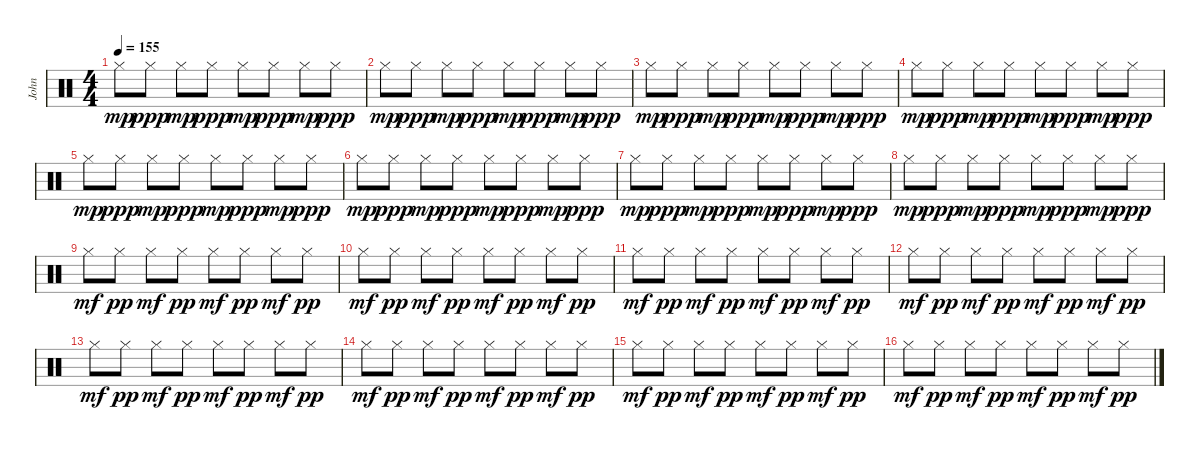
\track ("John" "John") {instrument percussion}
\staff {score}
\articulation defaults
\ts (4 4)
\tempo 155
\clef neutral
\ks c "Hi-Hat (closed)".8{dy mp} "Hi-Hat (closed)".8{dy ppp} "Hi-Hat (closed)".8{dy mp} "Hi-Hat (closed)".8{dy ppp} "Hi-Hat (closed)".8{dy mp} "Hi-Hat (closed)".8{dy ppp} "Hi-Hat (closed)".8{dy mp} "Hi-Hat (closed)".8{dy ppp}
|
"Hi-Hat (closed)".8{dy mp} "Hi-Hat (closed)".8{dy ppp} "Hi-Hat (closed)".8{dy mp} "Hi-Hat (closed)".8{dy ppp} "Hi-Hat (closed)".8{dy mp} "Hi-Hat (closed)".8{dy ppp} "Hi-Hat (closed)".8{dy mp} "Hi-Hat (closed)".8{dy ppp} |
"Hi-Hat (closed)".8{dy mp} "Hi-Hat (closed)".8{dy ppp} "Hi-Hat (closed)".8{dy mp} "Hi-Hat (closed)".8{dy ppp} "Hi-Hat (closed)".8{dy mp} "Hi-Hat (closed)".8{dy ppp} "Hi-Hat (closed)".8{dy mp} "Hi-Hat (closed)".8{dy ppp} |
"Hi-Hat (closed)".8{dy mp} "Hi-Hat (closed)".8{dy ppp} "Hi-Hat (closed)".8{dy mp} "Hi-Hat (closed)".8{dy ppp} "Hi-Hat (closed)".8{dy mp} "Hi-Hat (closed)".8{dy ppp} "Hi-Hat (closed)".8{dy mp} "Hi-Hat (closed)".8{dy ppp} |
"Hi-Hat (closed)".8{dy mp} "Hi-Hat (closed)".8{dy ppp} "Hi-Hat (closed)".8{dy mp} "Hi-Hat (closed)".8{dy ppp} "Hi-Hat (closed)".8{dy mp} "Hi-Hat (closed)".8{dy ppp} "Hi-Hat (closed)".8{dy mp} "Hi-Hat (closed)".8{dy ppp} |
"Hi-Hat (closed)".8{dy mp} "Hi-Hat (closed)".8{dy ppp} "Hi-Hat (closed)".8{dy mp} "Hi-Hat (closed)".8{dy ppp} "Hi-Hat (closed)".8{dy mp} "Hi-Hat (closed)".8{dy ppp} "Hi-Hat (closed)".8{dy mp} "Hi-Hat (closed)".8{dy ppp} |
"Hi-Hat (closed)".8{dy mp} "Hi-Hat (closed)".8{dy ppp} "Hi-Hat (closed)".8{dy mp} "Hi-Hat (closed)".8{dy ppp} "Hi-Hat (closed)".8{dy mp} "Hi-Hat (closed)".8{dy ppp} "Hi-Hat (closed)".8{dy mp} "Hi-Hat (closed)".8{dy ppp} |
"Hi-Hat (closed)".8{dy mp} "Hi-Hat (closed)".8{dy ppp} "Hi-Hat (closed)".8{dy mp} "Hi-Hat (closed)".8{dy ppp} "Hi-Hat (closed)".8{dy mp} "Hi-Hat (closed)".8{dy ppp} "Hi-Hat (closed)".8{dy mp} "Hi-Hat (closed)".8{dy ppp} |
"Hi-Hat (closed)".8{dy mf} "Hi-Hat (closed)".8{dy pp} "Hi-Hat (closed)".8{dy mf} "Hi-Hat (closed)".8{dy pp} "Hi-Hat (closed)".8{dy mf} "Hi-Hat (closed)".8{dy pp} "Hi-Hat (closed)".8{dy mf} "Hi-Hat (closed)".8{dy pp} |
"Hi-Hat (closed)".8{dy mf} "Hi-Hat (closed)".8{dy pp} "Hi-Hat (closed)".8{dy mf} "Hi-Hat (closed)".8{dy pp} "Hi-Hat (closed)".8{dy mf} "Hi-Hat (closed)".8{dy pp} "Hi-Hat (closed)".8{dy mf} "Hi-Hat (closed)".8{dy pp} |
"Hi-Hat (closed)".8{dy mf} "Hi-Hat (closed)".8{dy pp} "Hi-Hat (closed)".8{dy mf} "Hi-Hat (closed)".8{dy pp} "Hi-Hat (closed)".8{dy mf} "Hi-Hat (closed)".8{dy pp} "Hi-Hat (closed)".8{dy mf} "Hi-Hat (closed)".8{dy pp} |
"Hi-Hat (closed)".8{dy mf} "Hi-Hat (closed)".8{dy pp} "Hi-Hat (closed)".8{dy mf} "Hi-Hat (closed)".8{dy pp} "Hi-Hat (closed)".8{dy mf} "Hi-Hat (closed)".8{dy pp} "Hi-Hat (closed)".8{dy mf} "Hi-Hat (closed)".8{dy pp} |
"Hi-Hat (closed)".8{dy mf} "Hi-Hat (closed)".8{dy pp} "Hi-Hat (closed)".8{dy mf} "Hi-Hat (closed)".8{dy pp} "Hi-Hat (closed)".8{dy mf} "Hi-Hat (closed)".8{dy pp} "Hi-Hat (closed)".8{dy mf} "Hi-Hat (closed)".8{dy pp} |
"Hi-Hat (closed)".8{dy mf} "Hi-Hat (closed)".8{dy pp} "Hi-Hat (closed)".8{dy mf} "Hi-Hat (closed)".8{dy pp} "Hi-Hat (closed)".8{dy mf} "Hi-Hat (closed)".8{dy pp} "Hi-Hat (closed)".8{dy mf} "Hi-Hat (closed)".8{dy pp} |
"Hi-Hat (closed)".8{dy mf} "Hi-Hat (closed)".8{dy pp} "Hi-Hat (closed)".8{dy mf} "Hi-Hat (closed)".8{dy pp} "Hi-Hat (closed)".8{dy mf} "Hi-Hat (closed)".8{dy pp} "Hi-Hat (closed)".8{dy mf} "Hi-Hat (closed)".8{dy pp} |
"Hi-Hat (closed)".8{dy mf} "Hi-Hat (closed)".8{dy pp} "Hi-Hat (closed)".8{dy mf} "Hi-Hat (closed)".8{dy pp} "Hi-Hat (closed)".8{dy mf} "Hi-Hat (closed)".8{dy pp} "Hi-Hat (closed)".8{dy mf} "Hi-Hat (closed)".8{dy pp}
